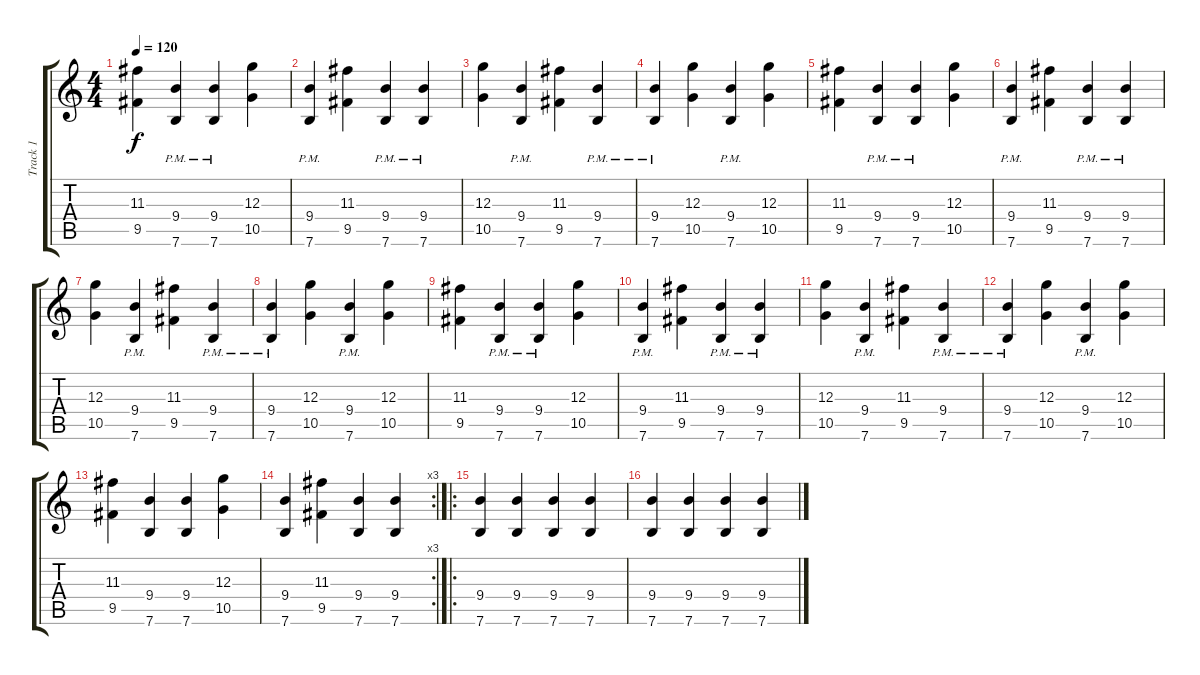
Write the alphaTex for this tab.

\track ("Track 1" "Track 1") {instrument overdrivenguitar}
\staff {score tabs}
\tuning (E4 B3 G3 D3 A2 E2) {hide}
\ts (4 4)
\tempo 120
\clef g2
\ks c
(11.3 9.5).4{dy f} (9.4 7.6{pm}).4 (9.4 7.6{pm}).4 (12.3 10.5).4 |
(9.4 7.6{pm}).4 (11.3 9.5).4 (9.4 7.6{pm}).4 (9.4 7.6{pm}).4 |
(12.3 10.5).4 (9.4 7.6{pm}).4 (11.3 9.5).4 (9.4 7.6{pm}).4 |
(9.4 7.6{pm}).4 (12.3 10.5).4 (9.4 7.6{pm}).4 (12.3 10.5).4 |
(11.3 9.5).4 (9.4 7.6{pm}).4 (9.4 7.6{pm}).4 (12.3 10.5).4 |
(9.4 7.6{pm}).4 (11.3 9.5).4 (9.4 7.6{pm}).4 (9.4 7.6{pm}).4 |
(12.3 10.5).4 (9.4 7.6{pm}).4 (11.3 9.5).4 (9.4 7.6{pm}).4 |
(9.4 7.6{pm}).4 (12.3 10.5).4 (9.4 7.6{pm}).4 (12.3 10.5).4 |
(11.3 9.5).4 (9.4 7.6{pm}).4 (9.4 7.6{pm}).4 (12.3 10.5).4 |
(9.4 7.6{pm}).4 (11.3 9.5).4 (9.4 7.6{pm}).4 (9.4 7.6{pm}).4 |
(12.3 10.5).4 (9.4 7.6{pm}).4 (11.3 9.5).4 (9.4 7.6{pm}).4 |
(9.4 7.6{pm}).4 (12.3 10.5).4 (9.4 7.6{pm}).4 (12.3 10.5).4 |
(11.3 9.5).4 (9.4 7.6).4 (9.4 7.6).4 (12.3 10.5).4 |
\rc 3
(9.4 7.6).4 (11.3 9.5).4 (9.4 7.6).4 (9.4 7.6).4 |
\ro
(9.4 7.6).4 (9.4 7.6).4 (9.4 7.6).4 (9.4 7.6).4 |
(9.4 7.6).4 (9.4 7.6).4 (9.4 7.6).4 (9.4 7.6).4
